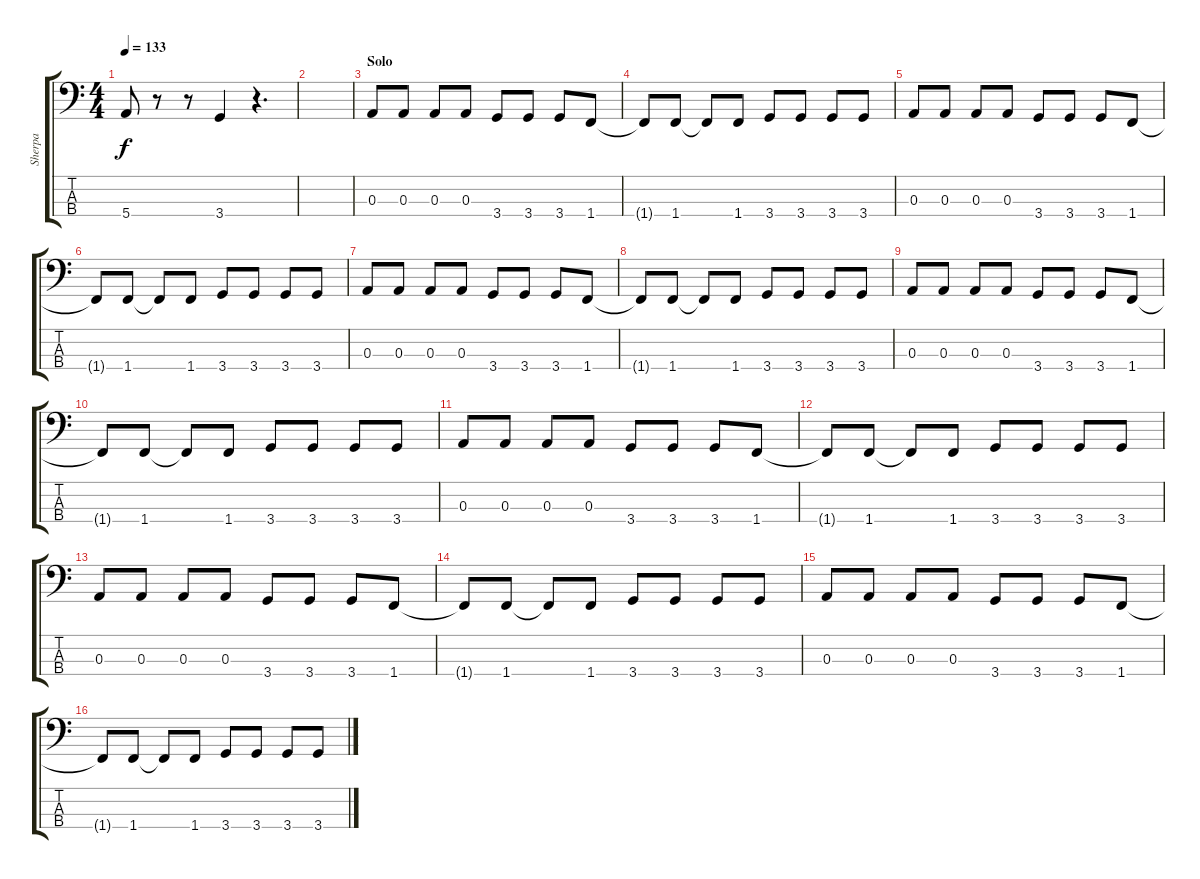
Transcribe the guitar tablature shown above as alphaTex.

\track ("Sherpa" "Sherpa") {instrument electricbasspick}
\staff {score tabs}
\tuning (G2 D2 A1 E1) {hide}
\ts (4 4)
\tempo 133
\clef f4
\ks c
5.4.8{dy f} r.8 r.8 3.4.4 r.4{d} |
|
\section ("" "Solo")
0.3.8 0.3.8 0.3.8 0.3.8 3.4.8 3.4.8 3.4.8 1.4.8 |
1.4{t}.8 1.4.8 1.4{t}.8 1.4.8 3.4.8 3.4.8 3.4.8 3.4.8 |
0.3.8 0.3.8 0.3.8 0.3.8 3.4.8 3.4.8 3.4.8 1.4.8 |
1.4{t}.8 1.4.8 1.4{t}.8 1.4.8 3.4.8 3.4.8 3.4.8 3.4.8 |
0.3.8 0.3.8 0.3.8 0.3.8 3.4.8 3.4.8 3.4.8 1.4.8 |
1.4{t}.8 1.4.8 1.4{t}.8 1.4.8 3.4.8 3.4.8 3.4.8 3.4.8 |
0.3.8 0.3.8 0.3.8 0.3.8 3.4.8 3.4.8 3.4.8 1.4.8 |
1.4{t}.8 1.4.8 1.4{t}.8 1.4.8 3.4.8 3.4.8 3.4.8 3.4.8 |
0.3.8 0.3.8 0.3.8 0.3.8 3.4.8 3.4.8 3.4.8 1.4.8 |
1.4{t}.8 1.4.8 1.4{t}.8 1.4.8 3.4.8 3.4.8 3.4.8 3.4.8 |
0.3.8 0.3.8 0.3.8 0.3.8 3.4.8 3.4.8 3.4.8 1.4.8 |
1.4{t}.8 1.4.8 1.4{t}.8 1.4.8 3.4.8 3.4.8 3.4.8 3.4.8 |
0.3.8 0.3.8 0.3.8 0.3.8 3.4.8 3.4.8 3.4.8 1.4.8 |
1.4{t}.8 1.4.8 1.4{t}.8 1.4.8 3.4.8 3.4.8 3.4.8 3.4.8
